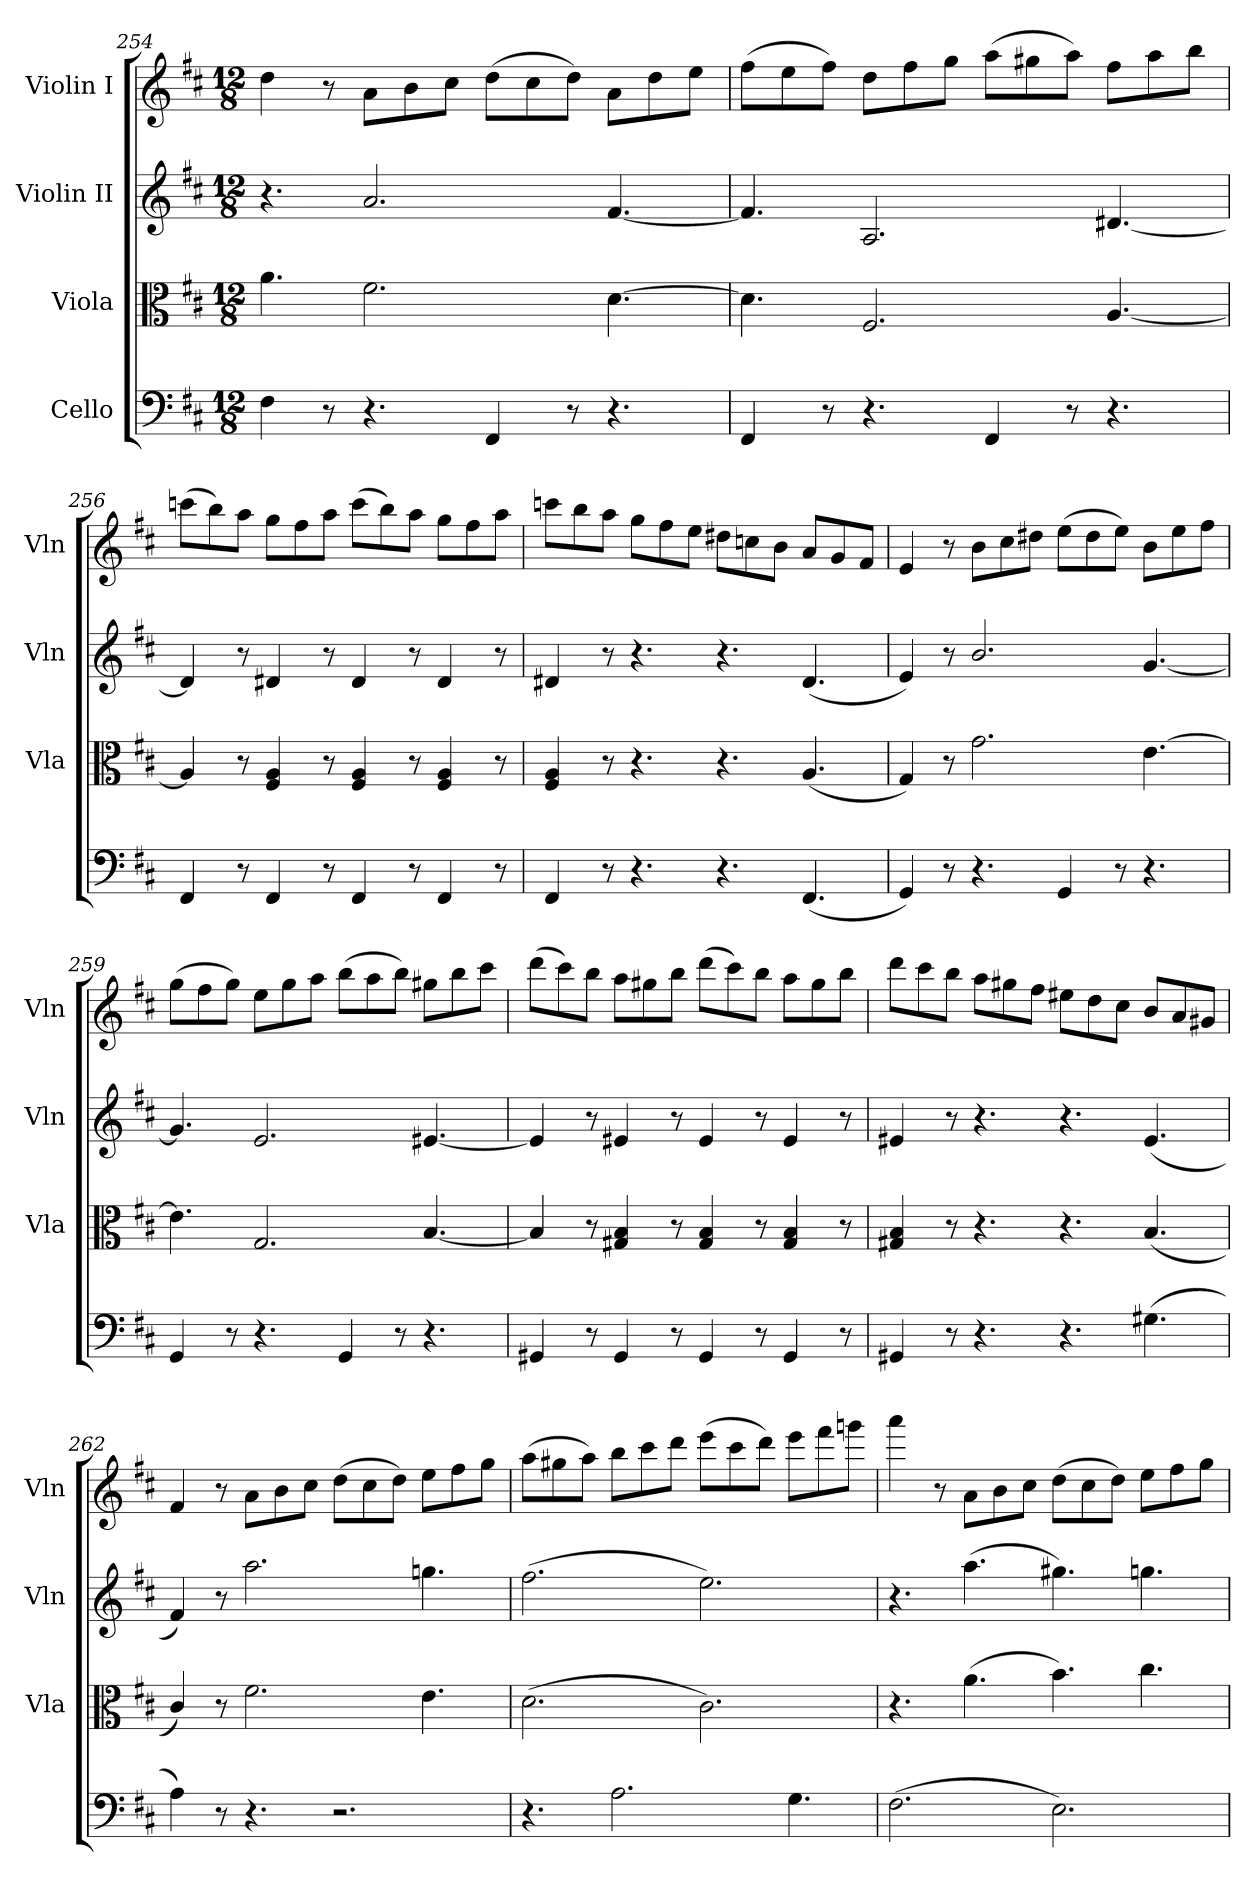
**kern	**kern	**kern	**kern
*part4	*part3	*part2	*part1
*staff4	*staff3	*staff2	*staff1
*I"Cello	*I"Viola	*I"Violin II	*I"Violin I
*	*I'Vla	*I'Vln	*I'Vln
*clefF4	*clefC3	*clefG2	*clefG2
*k[f#c#]	*k[f#c#]	*k[f#c#]	*k[f#c#]
*M12/8	*M12/8	*M12/8	*M12/8
=254	=254	=254	=254
4F#\	4.a\	4.r	4dd\
8r	.	.	8r
4.r	2.f#\	2.a/	8a\L
.	.	.	8b\
.	.	.	8cc#\J
4FF#/	.	.	(>8dd\L
.	.	.	8cc#\
8r	.	.	8dd\J)
4.r	[4.d\	[4.f#/	8a\L
.	.	.	8dd\
.	.	.	8ee\J
=255	=255	=255	=255
4FF#/	4.d\]	4.f#/]	(>8ff#\L
.	.	.	8ee\
8r	.	.	8ff#\J)
4.r	2.F#/	2.A/	8dd\L
.	.	.	8ff#\
.	.	.	8gg\J
4FF#/	.	.	(>8aa\L
.	.	.	8gg#X\
8r	.	.	8aa\J)
4.r	[4.A/	[4.d#X/	8ff#\L
.	.	.	8aa\
.	.	.	8bb\J
=256	=256	=256	=256
4FF#/	4A/]	4d#/]	(>8cccn\L
.	.	.	8bb\)
8r	8r	8r	8aa\J
4FF#/	4F#/ 4A/	4d#X/	8gg\L
.	.	.	8ff#\
8r	8r	8r	8aa\J
4FF#/	4F#/ 4A/	4d#/	(>8ccc\L
.	.	.	8bb\)
8r	8r	8r	8aa\J
4FF#/	4F#/ 4A/	4d#/	8gg\L
.	.	.	8ff#\
8r	8r	8r	8aa\J
=257	=257	=257	=257
4FF#/	4F#/ 4A/	4d#X/	8cccn\L
.	.	.	8bb\
8r	8r	8r	8aa\J
4.r	4.r	4.r	8gg\L
.	.	.	8ff#\
.	.	.	8ee\J
4.r	4.r	4.r	8dd#X\L
.	.	.	8ccn\
.	.	.	8b\J
(<4.FF#/	(<4.A/	(<4.d#/	8a/L
.	.	.	8g/
.	.	.	8f#/J
!!LO:LB:g=z
=258	=258	=258	=258
4GG/)	4G/)	4e/)	4e/
8r	8r	8r	8r
4.r	2.g\	2.b/	8b\L
.	.	.	8cc#\
.	.	.	8dd#X\J
4GG/	.	.	(>8ee\L
.	.	.	8dd#\
8r	.	.	8ee\J)
4.r	[4.e\	[4.g/	8b\L
.	.	.	8ee\
.	.	.	8ff#\J
=259	=259	=259	=259
4GG/	4.e\]	4.g/]	(>8gg\L
.	.	.	8ff#\
8r	.	.	8gg\J)
4.r	2.G/	2.e/	8ee\L
.	.	.	8gg\
.	.	.	8aa\J
4GG/	.	.	(>8bb\L
.	.	.	8aa\
8r	.	.	8bb\J)
4.r	[4.B/	[4.e#X/	8gg#X\L
.	.	.	8bb\
.	.	.	8ccc#\J
=260	=260	=260	=260
4GG#X/	4B/]	4e#/]	(>8ddd\L
.	.	.	8ccc#\)
8r	8r	8r	8bb\J
4GG#/	4G#X/ 4B/	4e#X/	8aa\L
.	.	.	8gg#X\
8r	8r	8r	8bb\J
4GG#/	4G#/ 4B/	4e#/	(>8ddd\L
.	.	.	8ccc#\)
8r	8r	8r	8bb\J
4GG#/	4G#/ 4B/	4e#/	8aa\L
.	.	.	8gg#\
8r	8r	8r	8bb\J
=261	=261	=261	=261
4GG#X/	4G#X/ 4B/	4e#X/	8ddd\L
.	.	.	8ccc#\
8r	8r	8r	8bb\J
4.r	4.r	4.r	8aa\L
.	.	.	8gg#X\
.	.	.	8ff#\J
4.r	4.r	4.r	8ee#X\L
.	.	.	8dd\
.	.	.	8cc#\J
(>4.G#X\	(<4.B/	(<4.e#/	8b/L
.	.	.	8a/
.	.	.	8g#X/J
=262	=262	=262	=262
4A\)	4c#/)	4f#/)	4f#/
8r	8r	8r	8r
4.r	2.f#\	2.aa\	8a\L
.	.	.	8b\
.	.	.	8cc#\J
2.r	.	.	(>8dd\L
.	.	.	8cc#\
.	.	.	8dd\J)
.	4.e\	4.ggn\	8ee\L
.	.	.	8ff#\
.	.	.	8gg\J
!!LO:LB:g=z
=263	=263	=263	=263
4.r	(>2.d\	(>2.ff#\	(>8aa\L
.	.	.	8gg#X\
.	.	.	8aa\J)
2.A\	.	.	8bb\L
.	.	.	8ccc#\
.	.	.	8ddd\J
.	2.c#\)	2.ee\)	(>8eee\L
.	.	.	8ccc#\
.	.	.	8ddd\J)
4.G\	.	.	8eee\L
.	.	.	8fff#\
.	.	.	8gggn\J
=264	=264	=264	=264
(>2.F#\	4.r	4.r	4aaa\
.	.	.	8r
.	(>4.a\	(>4.aa\	8a\L
.	.	.	8b\
.	.	.	8cc#\J
2.E\)	4.b\)	4.gg#X\)	(>8dd\L
.	.	.	8cc#\
.	.	.	8dd\J)
.	4.cc#\	4.ggn\	8ee\L
.	.	.	8ff#\
.	.	.	8gg\J
=	=	=	=
*-	*-	*-	*-
